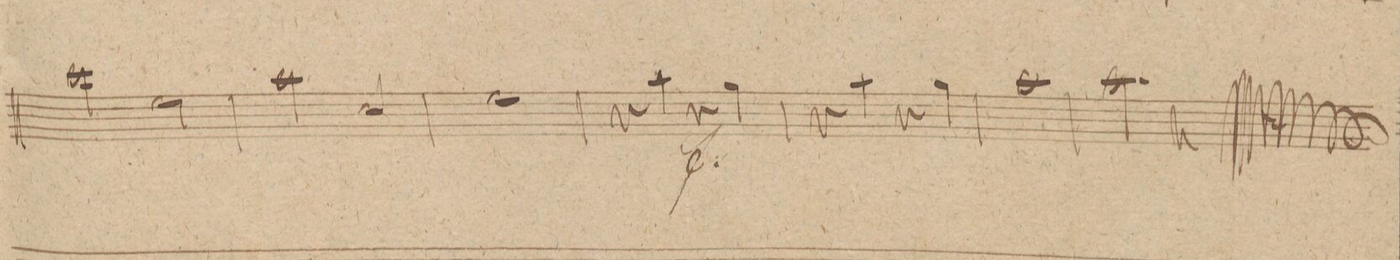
**kern	**dynam
*I"Oboi 1mo	*
*clefG2	*
*k[f#c#g#]	*
*met(c|)	*
*M2/2	*
2ccc#\	.
2ee\	.
=88	=88
2aa\	.
2cc#/	.
=89	=89
1ee	.
=90	=90
4r	.
4aa\	.
4r	f
4gg#\	.
=91	=91
4r	.
4aa\	.
4r	.
4gg#\	.
=92	=92
1aa	.
=93	=93
2.aa\	.
4r	.
==	==
*-	*-
